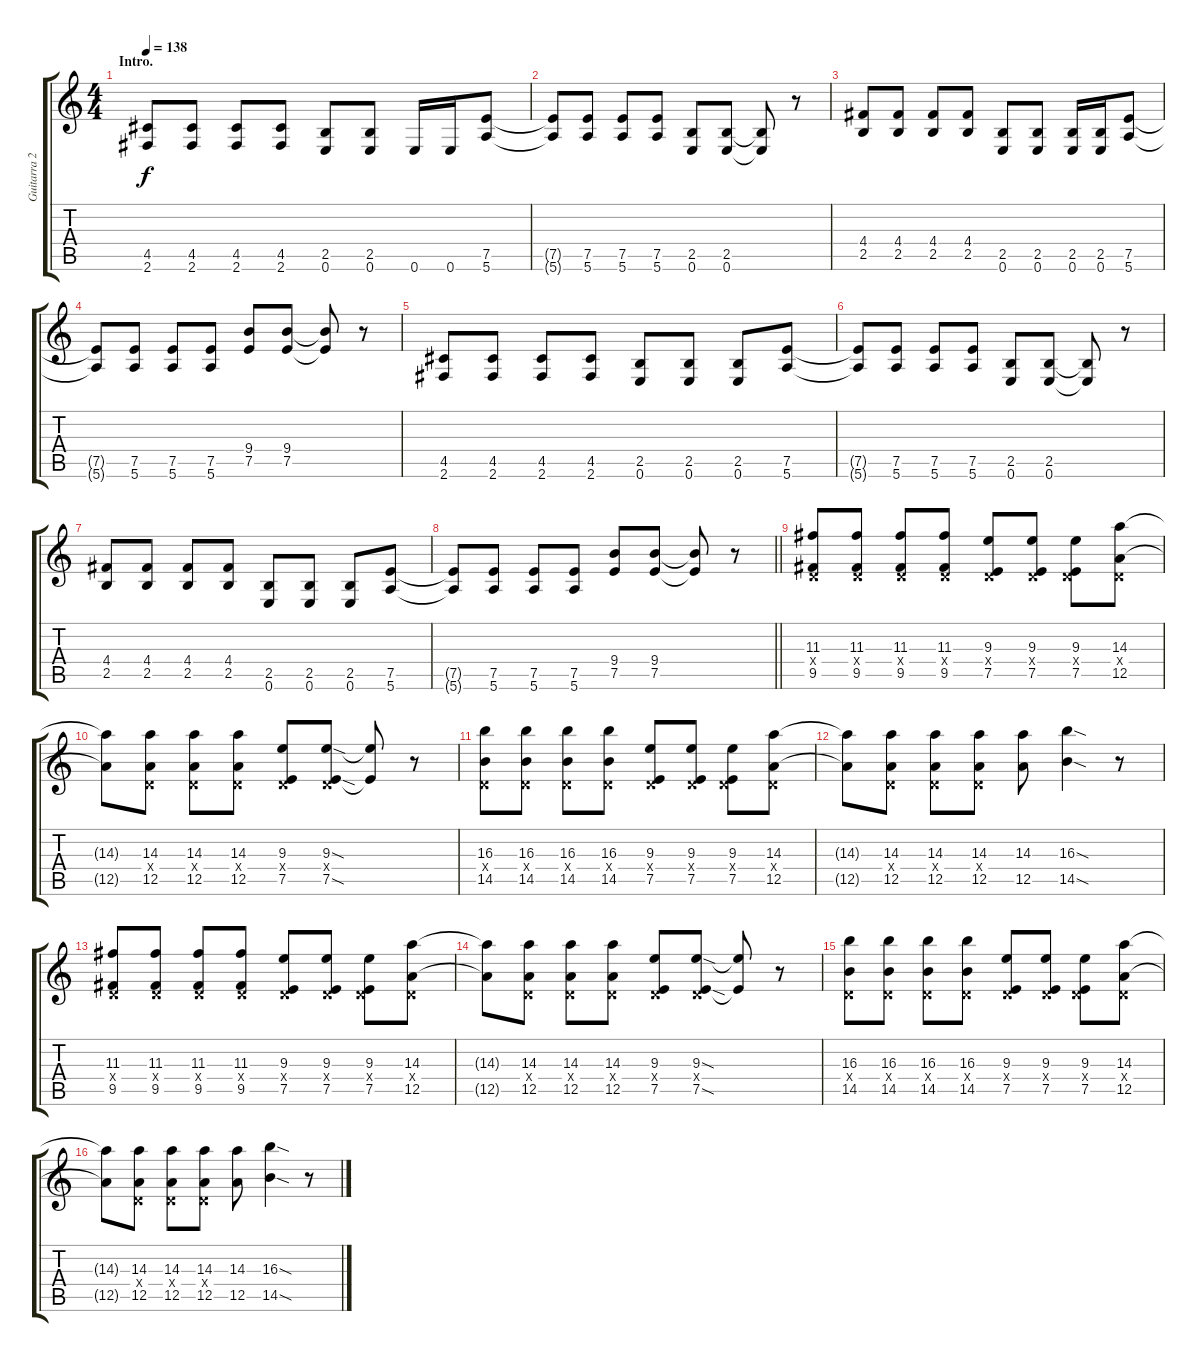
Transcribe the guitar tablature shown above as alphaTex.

\track ("Guitarra 2 - Erik" "Guitarra 2") {instrument overdrivenguitar}
\staff {score tabs}
\tuning (E4 B3 G3 D3 A2 E2) {hide}
\ts (4 4)
\section ("" "Intro.")
\tempo 138
\clef g2
\ks c
(4.5 2.6).8{dy f instrument overdrivenguitar} (4.5 2.6).8 (4.5 2.6).8 (4.5 2.6).8 (2.5 0.6).8 (2.5 0.6).8 0.6.16 0.6.16 (7.5 5.6).8 |
(7.5{t} 5.6{t}).8 (7.5 5.6).8 (7.5 5.6).8 (7.5 5.6).8 (2.5 0.6).8 (2.5 0.6).8 (2.5{t} 0.6{t}).8 r.8 |
(4.4 2.5).8 (4.4 2.5).8 (4.4 2.5).8 (4.4 2.5).8 (2.5 0.6).8 (2.5 0.6).8 (2.5 0.6).16 (2.5 0.6).16 (7.5 5.6).8 |
(7.5{t} 5.6{t}).8 (7.5 5.6).8 (7.5 5.6).8 (7.5 5.6).8 (9.4 7.5).8 (9.4 7.5).8 (9.4{t} 7.5{t}).8 r.8 |
(4.5 2.6).8 (4.5 2.6).8 (4.5 2.6).8 (4.5 2.6).8 (2.5 0.6).8 (2.5 0.6).8 (2.5 0.6).8 (7.5 5.6).8 |
(7.5{t} 5.6{t}).8 (7.5 5.6).8 (7.5 5.6).8 (7.5 5.6).8 (2.5 0.6).8 (2.5 0.6).8 (2.5{t} 0.6{t}).8 r.8 |
(4.4 2.5).8 (4.4 2.5).8 (4.4 2.5).8 (4.4 2.5).8 (2.5 0.6).8 (2.5 0.6).8 (2.5 0.6).8 (7.5 5.6).8 |
\barLineRight lightlight
(7.5{t} 5.6{t}).8 (7.5 5.6).8 (7.5 5.6).8 (7.5 5.6).8 (9.4 7.5).8 (9.4 7.5).8 (9.4{t} 7.5{t}).8 r.8 |
(11.3 0.4{x} 9.5).8 (11.3 0.4{x} 9.5).8 (11.3 0.4{x} 9.5).8 (11.3 0.4{x} 9.5).8 (9.3 0.4{x} 7.5).8 (9.3 0.4{x} 7.5).8 (9.3 0.4{x} 7.5).8 (14.3 0.4{x} 12.5).8 |
(14.3{t} 12.5{t}).8 (14.3 0.4{x} 12.5).8 (14.3 0.4{x} 12.5).8 (14.3 0.4{x} 12.5).8 (9.3 0.4{x} 7.5).8 (9.3{sod} 0.4{x} 7.5{sod}).8 (9.3{t} 7.5{t}).8 r.8 |
(16.3 0.4{x} 14.5).8 (16.3 0.4{x} 14.5).8 (16.3 0.4{x} 14.5).8 (16.3 0.4{x} 14.5).8 (9.3 0.4{x} 7.5).8 (9.3 0.4{x} 7.5).8 (9.3 0.4{x} 7.5).8 (14.3 0.4{x} 12.5).8 |
(14.3{t} 12.5{t}).8 (14.3 0.4{x} 12.5).8 (14.3 0.4{x} 12.5).8 (14.3 0.4{x} 12.5).8 (14.3 12.5).8 (16.3{sod} 14.5{sod}).4 r.8 |
(11.3 0.4{x} 9.5).8 (11.3 0.4{x} 9.5).8 (11.3 0.4{x} 9.5).8 (11.3 0.4{x} 9.5).8 (9.3 0.4{x} 7.5).8 (9.3 0.4{x} 7.5).8 (9.3 0.4{x} 7.5).8 (14.3 0.4{x} 12.5).8 |
(14.3{t} 12.5{t}).8 (14.3 0.4{x} 12.5).8 (14.3 0.4{x} 12.5).8 (14.3 0.4{x} 12.5).8 (9.3 0.4{x} 7.5).8 (9.3{sod} 0.4{x} 7.5{sod}).8 (9.3{t} 7.5{t}).8 r.8 |
(16.3 0.4{x} 14.5).8 (16.3 0.4{x} 14.5).8 (16.3 0.4{x} 14.5).8 (16.3 0.4{x} 14.5).8 (9.3 0.4{x} 7.5).8 (9.3 0.4{x} 7.5).8 (9.3 0.4{x} 7.5).8 (14.3 0.4{x} 12.5).8 |
(14.3{t} 12.5{t}).8 (14.3 0.4{x} 12.5).8 (14.3 0.4{x} 12.5).8 (14.3 0.4{x} 12.5).8 (14.3 12.5).8 (16.3{sod} 14.5{sod}).4 r.8
